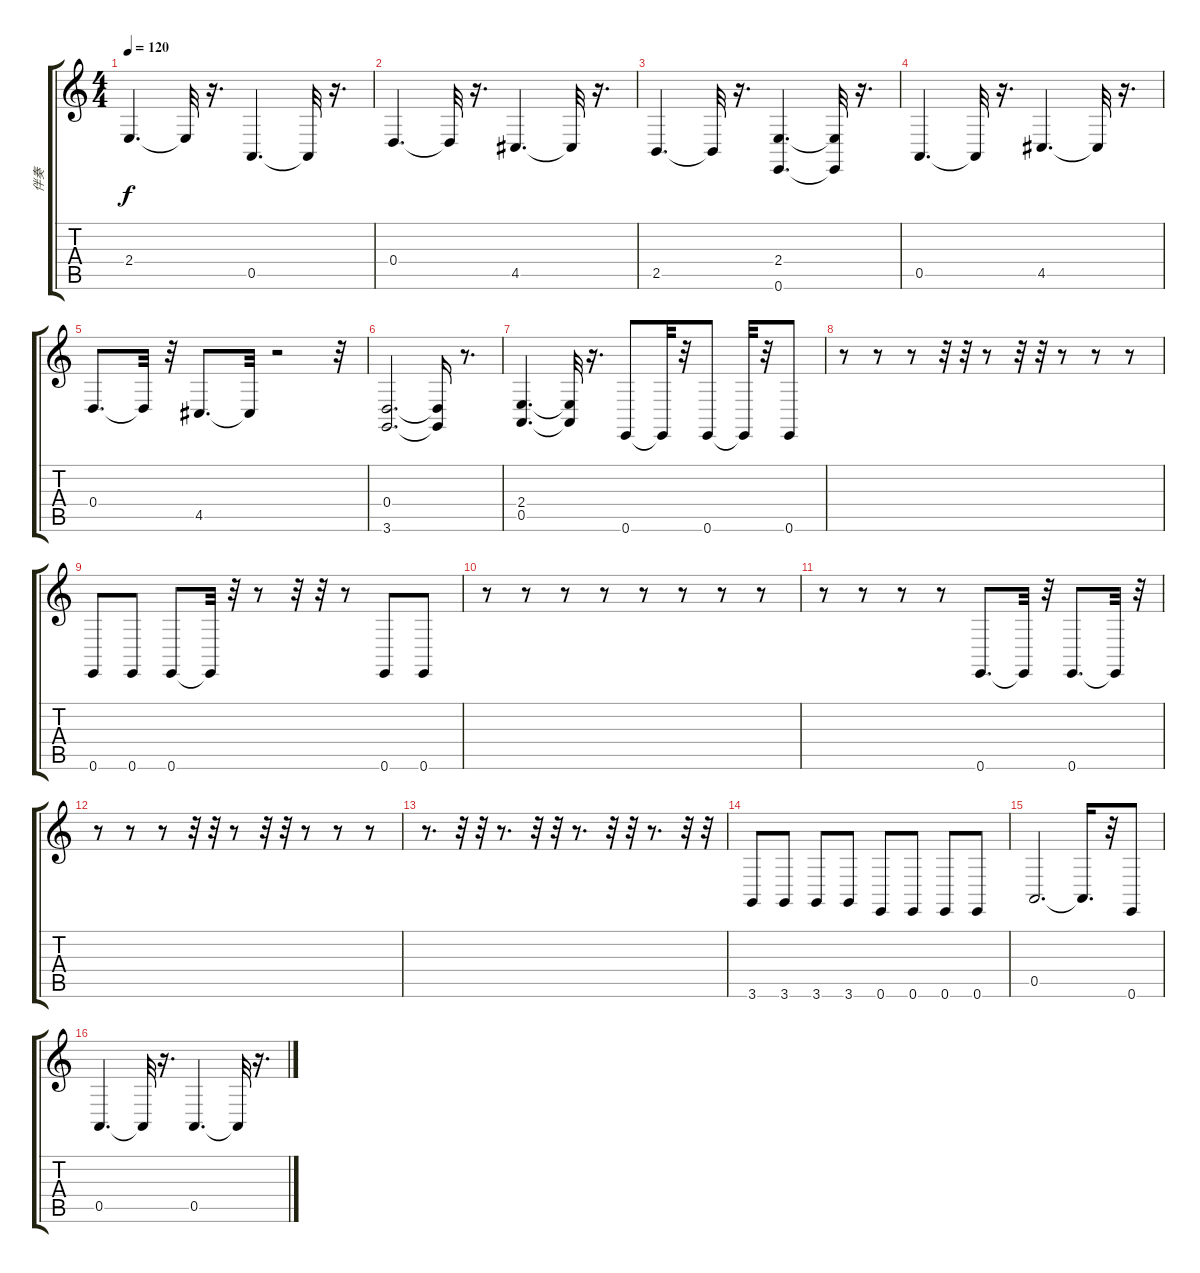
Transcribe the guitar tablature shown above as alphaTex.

\track ("伴奏" "伴奏") {instrument orchestralharp}
\staff {score tabs}
\tuning (E4 B3 G3 D3 A2 E2) {hide}
\ts (4 4)
\tempo 120
\clef g2
\ks c
2.4.4{d dy f} 2.4{t}.32 r.16{d} 0.5.4{d} 0.5{t}.32 r.16{d} |
0.4.4{d} 0.4{t}.32 r.16{d} 4.5.4{d} 4.5{t}.32 r.16{d} |
2.5.4{d} 2.5{t}.32 r.16{d} (2.4 0.6).4{d} (2.4{t} 0.6{t}).32 r.16{d} |
0.5.4{d} 0.5{t}.32 r.16{d} 4.5.4{d} 4.5{t}.32 r.16{d} |
0.4.8{d} 0.4{t}.32 r.32 4.5.8{d} 4.5{t}.32 r.2 r.32 |
(0.4 3.6).2{d} (0.4{t} 3.6{t}).16 r.8{d} |
(2.4 0.5).4{d} (2.4{t} 0.5{t}).32 r.16{d} 0.6.8 0.6{t}.32 r.32 0.6.8 0.6{t}.32 r.32 0.6.8 |
r.8 r.8 r.8 r.32 r.32 r.8 r.32 r.32 r.8 r.8 r.8 |
0.6.8 0.6.8 0.6.8 0.6{t}.32 r.32 r.8 r.32 r.32 r.8 0.6.8 0.6.8 |
r.8 r.8 r.8 r.8 r.8 r.8 r.8 r.8 |
r.8 r.8 r.8 r.8 0.6.8{d} 0.6{t}.32 r.32 0.6.8{d} 0.6{t}.32 r.32 |
r.8 r.8 r.8 r.32 r.32 r.8 r.32 r.32 r.8 r.8 r.8 |
r.8{d} r.32 r.32 r.8{d} r.32 r.32 r.8{d} r.32 r.32 r.8{d} r.32 r.32 |
3.6.8 3.6.8 3.6.8 3.6.8 0.6.8 0.6.8 0.6.8 0.6.8 |
0.5.2{d} 0.5{t}.16{d} r.32 0.6.8 |
0.5.4{d} 0.5{t}.32 r.16{d} 0.5.4{d} 0.5{t}.32 r.16{d}
